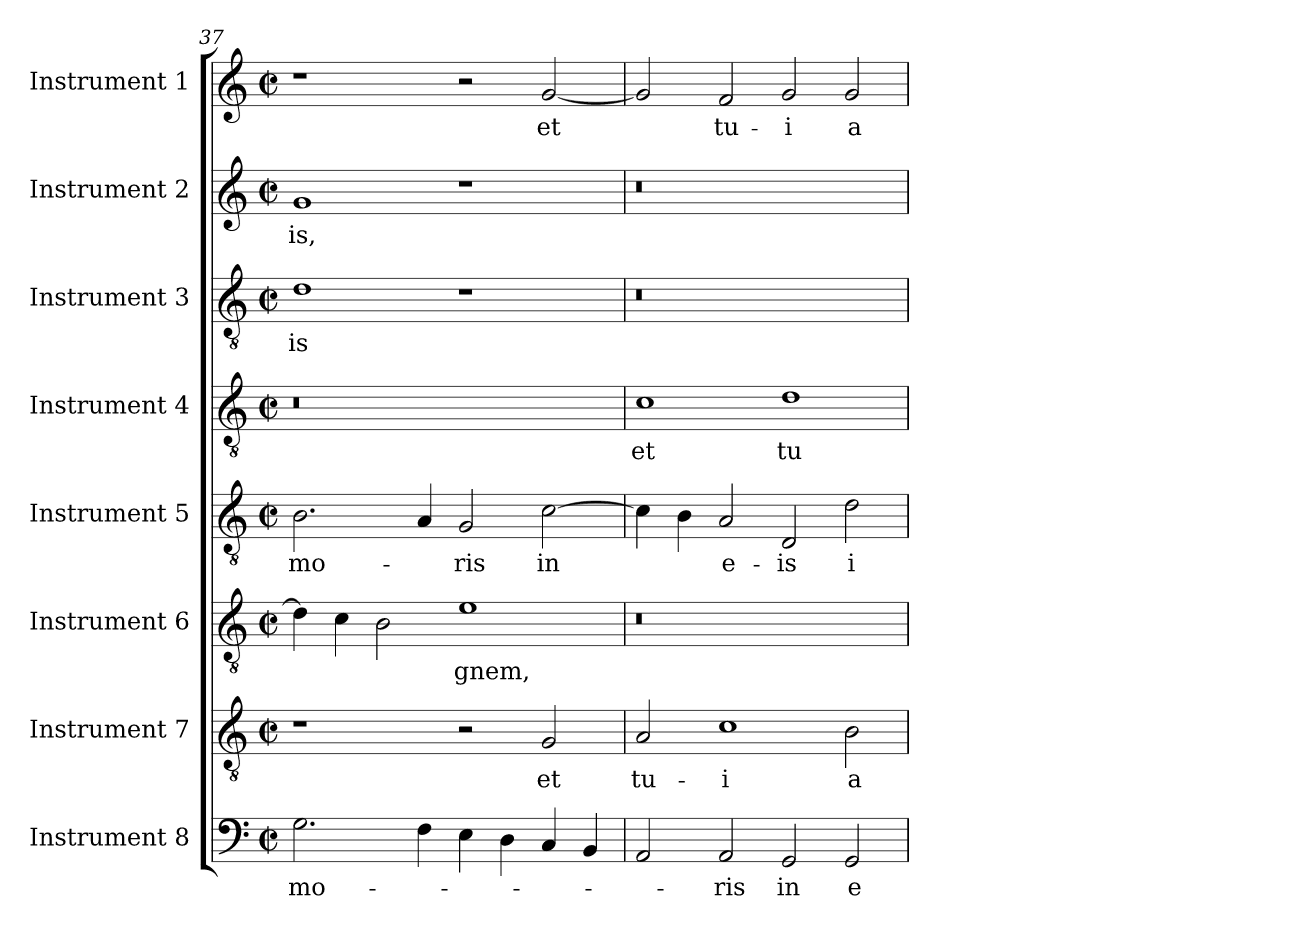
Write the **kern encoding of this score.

**kern	**text	**kern	**text	**kern	**text	**kern	**text	**kern	**text	**kern	**text	**kern	**text	**kern	**text
*part8	*part8	*part7	*part7	*part6	*part6	*part5	*part5	*part4	*part4	*part3	*part3	*part2	*part2	*part1	*part1
*staff8	*staff8	*staff7	*staff7	*staff6	*staff6	*staff5	*staff5	*staff4	*staff4	*staff3	*staff3	*staff2	*staff2	*staff1	*staff1
*I"Instrument 8	*	*I"Instrument 7	*	*I"Instrument 6	*	*I"Instrument 5	*	*I"Instrument 4	*	*I"Instrument 3	*	*I"Instrument 2	*	*I"Instrument 1	*
*clefF4	*	*clefGv2	*	*clefGv2	*	*clefGv2	*	*clefGv2	*	*clefGv2	*	*clefG2	*	*clefG2	*
*M2/2	*	*M2/2	*	*M2/2	*	*M2/2	*	*M2/2	*	*M2/2	*	*M2/2	*	*M2/2	*
*met(c|)	*	*met(c|)	*	*met(c|)	*	*met(c|)	*	*met(c|)	*	*met(c|)	*	*met(c|)	*	*met(c|)	*
=37	=37	=37	=37	=37	=37	=37	=37	=37	=37	=37	=37	=37	=37	=37	=37
!	!LO:LY:b:cj	!	!	!	!	!	!LO:LY:b:cj	!	!	!	!LO:LY:b:rj	!	!LO:LY:b:cj	!	!
2.G\	-mo-	1r	.	4d\]	.	2.B\	-mo-	0r	.	1d	-is	1g	-is,	1r	.
.	.	.	.	4c\	.	.	.	.	.	.	.	.	.	.	.
.	.	.	.	2B\	.	.	.	.	.	.	.	.	.	.	.
4F\	.	.	.	.	.	4A/	.	.	.	.	.	.	.	.	.
!	!	!	!	!	!LO:LY:b:cj	!	!LO:LY:b:cj	!	!	!	!	!	!	!	!
4E\	.	2r	.	1e	-gnem,	2G/	-ris	.	.	1r	.	1r	.	2r	.
4D\	.	.	.	.	.	.	.	.	.	.	.	.	.	.	.
!	!	!	!LO:LY:b:cj	!	!	!	!LO:LY:b:cj	!	!	!	!	!	!	!	!LO:LY:b:cj
4C/	.	2G/	et	.	.	[>2c\	in	.	.	.	.	.	.	[<2g/	et
4BB/	.	.	.	.	.	.	.	.	.	.	.	.	.	.	.
=38	=38	=38	=38	=38	=38	=38	=38	=38	=38	=38	=38	=38	=38	=38	=38
!	!	!	!LO:LY:b:cj	!	!	!	!	!	!LO:LY:b:cj	!	!	!	!	!	!
2AA/	.	2A/	tu-	0r	.	4c\]	.	1c	et	0r	.	0r	.	2g/]	.
.	.	.	.	.	.	4B\	.	.	.	.	.	.	.	.	.
!	!LO:LY:b:cj	!	!LO:LY:b:rj	!	!	!	!LO:LY:b:cj	!	!	!	!	!	!	!	!LO:LY:b:cj
2AA/	-ris	1c	-i	.	.	2A/	e-	.	.	.	.	.	.	2f/	tu-
!	!LO:LY:b:cj	!	!	!	!	!	!LO:LY:b:cj	!	!LO:LY:b:cj	!	!	!	!	!	!LO:LY:b:cj
2GG/	in	.	.	.	.	2D/	-is	1d	tu-	.	.	.	.	2g/	-i
!	!LO:LY:b:cj	!	!LO:LY:b:cj	!	!	!	!LO:LY:b:cj	!	!	!	!	!	!	!	!LO:LY:b:cj
2GG/	e-	2B\	a-	.	.	2d\	i-	.	.	.	.	.	.	2g/	a-
=	=	=	=	=	=	=	=	=	=	=	=	=	=	=	=
*-	*-	*-	*-	*-	*-	*-	*-	*-	*-	*-	*-	*-	*-	*-	*-
